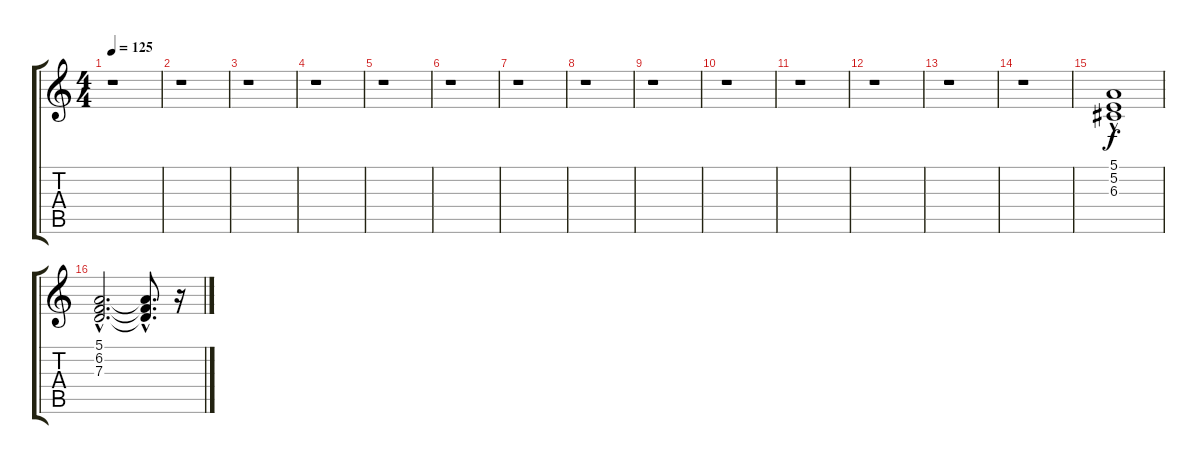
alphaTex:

\track "" {instrument accordion}
\staff {score tabs}
\tuning (E4 B3 G3 D3 A2 E2) {hide}
\ts (4 4)
\tempo 125
\clef g2
\ks c
r.1{dy f instrument accordion} |
r.1 |
r.1 |
r.1 |
r.1 |
r.1 |
r.1 |
r.1 |
r.1 |
r.1 |
r.1 |
r.1 |
r.1 |
r.1 |
(5.1{hac} 5.2 6.3{hac}).1{balance 10} |
(5.1{hac} 6.2{hac} 7.3{hac}).2{d} (5.1{hac t} 6.2{hac t} 7.3{hac t}).8{d} r.16
